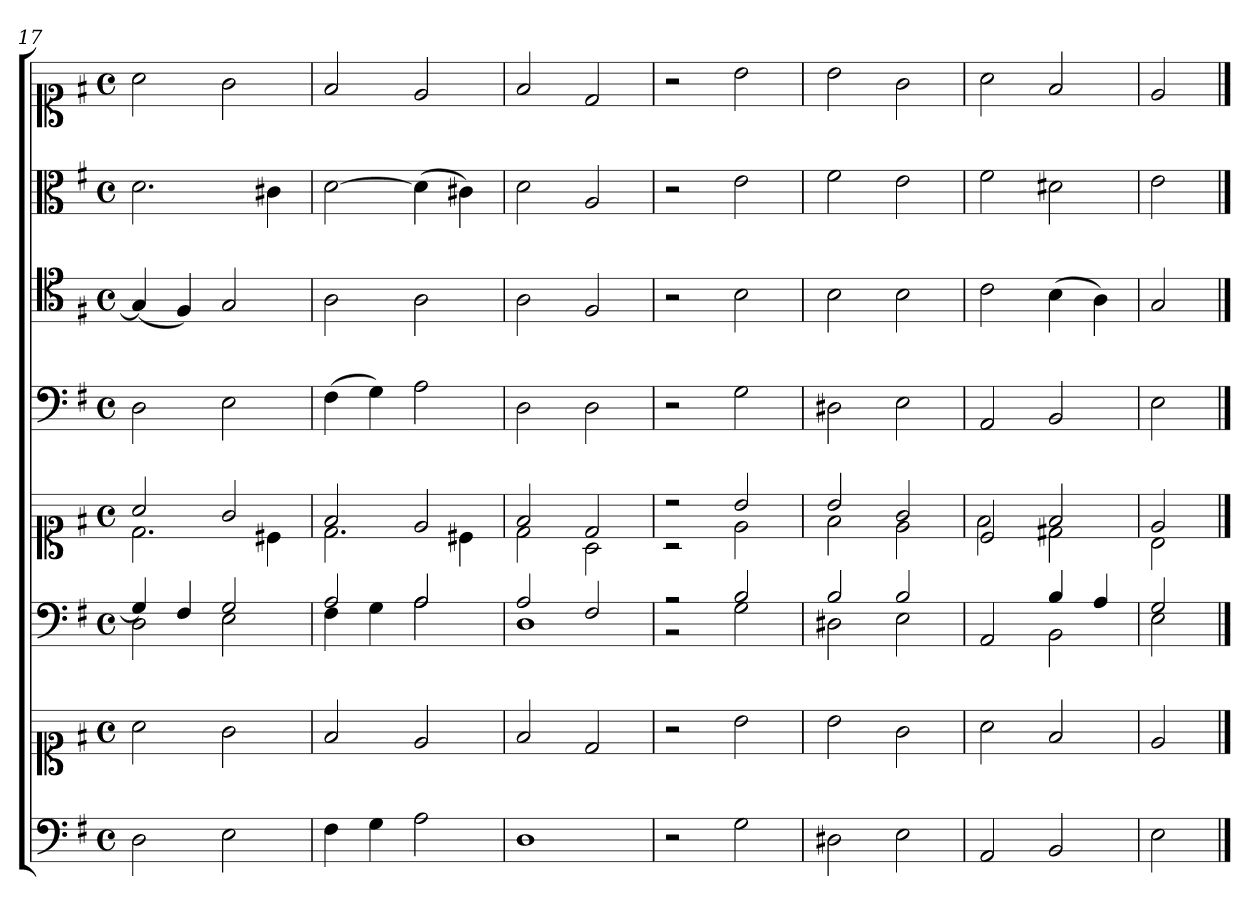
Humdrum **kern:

**kern	**kern	**kern	**kern	**kern	**kern	**kern	**kern
*part6	*part6	*part5	*part5	*part4	*part3	*part2	*part1
*staff8	*staff7	*staff6	*staff5	*staff4	*staff3	*staff2	*staff1
*clefF4	*clefC1	*clefF4	*clefC1	*clefF4	*clefC4	*clefC3	*clefC1
*k[f#]	*k[f#]	*k[f#]	*k[f#]	*k[f#]	*k[f#]	*k[f#]	*k[f#]
*G:	*G:	*G:	*G:	*G:	*G:	*G:	*G:
*M4/4	*M4/4	*M4/4	*M4/4	*M4/4	*M4/4	*M4/4	*M4/4
*met(c)	*met(c)	*met(c)	*met(c)	*met(c)	*met(c)	*met(c)	*met(c)
=17	=17	=17	=17	=17	=17	=17	=17
*	*	*^	*^	*	*	*	*
2D	2a	4G]	2D	2a	2.d	2D	(4G]	2.d	2a
.	.	4F#	.	.	.	.	4F#)	.	.
2E	2g	2G	2E	2g	.	2E	2G	.	2g
.	.	.	.	.	4c#X	.	.	4c#X	.
=18	=18	=18	=18	=18	=18	=18	=18	=18	=18
4F#	2f#	2A	4F#	2f#	2.d	(4F#	2A	[2d	2f#
4G	.	.	4G	.	.	4G)	.	.	.
2A	2e	2A	2A	2e	.	2A	2A	(4d]	2e
.	.	.	.	.	4c#X	.	.	4c#X)	.
=19	=19	=19	=19	=19	=19	=19	=19	=19	=19
1D	2f#	2A	1D	2f#	2d	2D	2A	2d	2f#
.	2d	2F#	.	2d	2A	2D	2F#	2A	2d
=20	=20	=20	=20	=20	=20	=20	=20	=20	=20
2r	2r	2r	2r	2r	2r	2r	2r	2r	2r
2G	2b	2B	2G	2b	2e	2G	2B	2e	2b
=21	=21	=21	=21	=21	=21	=21	=21	=21	=21
2D#X	2b	2B	2D#X	2b	2f#	2D#X	2B	2f#	2b
2E	2g	2B	2E	2g	2e	2E	2B	2e	2g
=22	=22	=22	=22	=22	=22	=22	=22	=22	=22
2AA	2a	2ryy	2AA	2c	2f#	2AA	2c	2f#	2a
2BB	2f#	4B	2BB	2f#	2d#X	2BB	(4B	2d#X	2f#
.	.	4A	.	.	.	.	4A)	.	.
=23	=23	=23	=23	=23	=23	=23	=23	=23	=23
2E	2e	2G	2E	2e	2B	2E	2G	2e	2e
*	*	*v	*v	*	*	*	*	*	*
*	*	*	*v	*v	*	*	*	*
==	==	==	==	==	==	==	==
*-	*-	*-	*-	*-	*-	*-	*-
